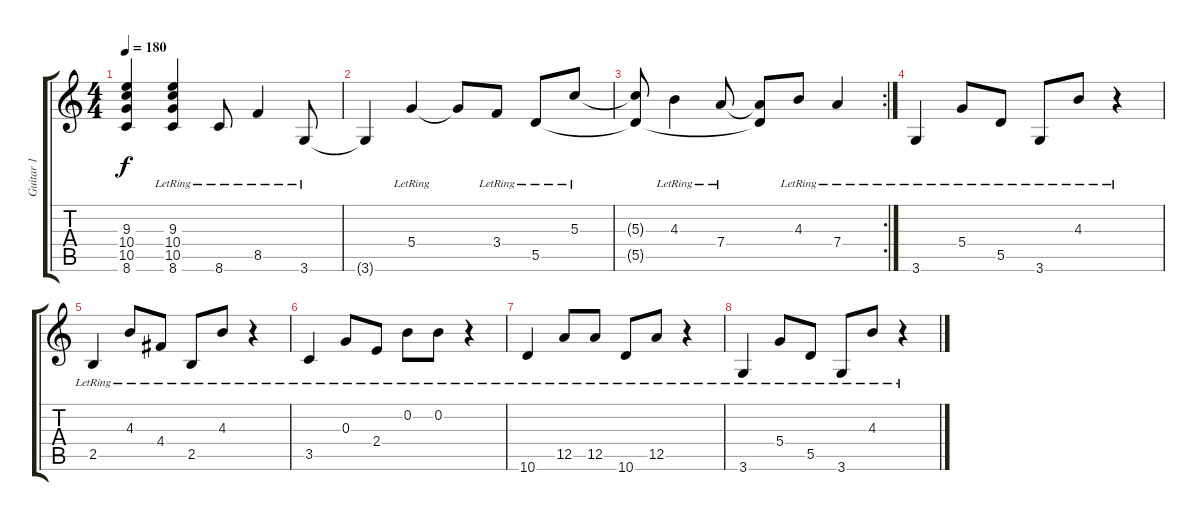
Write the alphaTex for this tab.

\track ("Guitar 1 " "Guitar 1 ") {instrument electricguitarjazz}
\staff {score tabs}
\tuning (E4 B3 G3 D3 A2 E2) {hide}
\ts (4 4)
\tempo 180
\clef g2
\ks c
(9.3{t} 10.4{t} 10.5{t} 8.6{t}).4{dy f} (9.3{lr} 10.4{lr} 10.5{lr} 8.6{lr}).4 8.6{lr}.8 8.5{lr}.4 3.6{lr}.8 |
3.6{t}.4 5.4{lr}.4 5.4{t}.8 3.4{lr}.8 5.5{lr}.8 5.3{lr}.8 |
\rc 2
(5.3{t} 5.5{t}).8 4.3{lr}.4 7.4{lr}.8 (7.4{t} 5.5{t}).8 4.3{lr}.8 7.4{lr}.4 |
3.6{lr}.4 5.4{lr}.8 5.5{lr}.8 3.6{lr}.8 4.3{lr}.8 r.4 |
2.5{lr}.4 4.3{lr}.8 4.4{lr}.8 2.5{lr}.8 4.3{lr}.8 r.4 |
3.5{lr}.4 0.3{lr}.8 2.4{lr}.8 0.2{lr}.8 0.2{lr}.8 r.4 |
10.6{lr}.4 12.5{lr}.8 12.5{lr}.8 10.6{lr}.8 12.5{lr}.8 r.4 |
3.6{lr}.4 5.4{lr}.8 5.5{lr}.8 3.6{lr}.8 4.3{lr}.8 r.4
